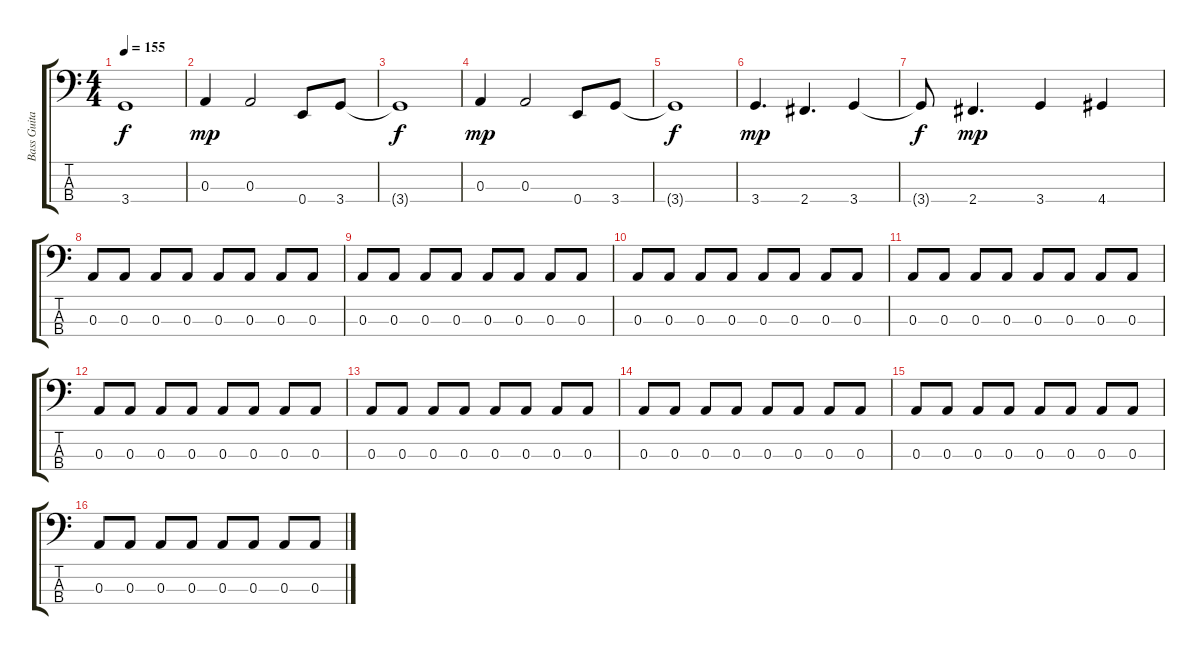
\track ("Bass Guitar" "Bass Guita") {instrument electricbassfinger}
\staff {score tabs}
\tuning (G2 D2 A1 E1) {hide}
\ts (4 4)
\tempo 155
\clef f4
\ks c
3.4{t}.1{dy f} |
0.3.4{dy mp} 0.3.2 0.4.8 3.4.8 |
3.4{t}.1{dy f} |
0.3.4{dy mp} 0.3.2 0.4.8 3.4.8 |
3.4{t}.1{dy f} |
3.4.4{d dy mp} 2.4.4{d} 3.4.4 |
3.4{t}.8{dy f} 2.4.4{d dy mp} 3.4.4 4.4.4 |
0.3.8 0.3.8 0.3.8 0.3.8 0.3.8 0.3.8 0.3.8 0.3.8 |
0.3.8 0.3.8 0.3.8 0.3.8 0.3.8 0.3.8 0.3.8 0.3.8 |
0.3.8 0.3.8 0.3.8 0.3.8 0.3.8 0.3.8 0.3.8 0.3.8 |
0.3.8 0.3.8 0.3.8 0.3.8 0.3.8 0.3.8 0.3.8 0.3.8 |
0.3.8 0.3.8 0.3.8 0.3.8 0.3.8 0.3.8 0.3.8 0.3.8 |
0.3.8 0.3.8 0.3.8 0.3.8 0.3.8 0.3.8 0.3.8 0.3.8 |
0.3.8 0.3.8 0.3.8 0.3.8 0.3.8 0.3.8 0.3.8 0.3.8 |
0.3.8 0.3.8 0.3.8 0.3.8 0.3.8 0.3.8 0.3.8 0.3.8 |
0.3.8 0.3.8 0.3.8 0.3.8 0.3.8 0.3.8 0.3.8 0.3.8
